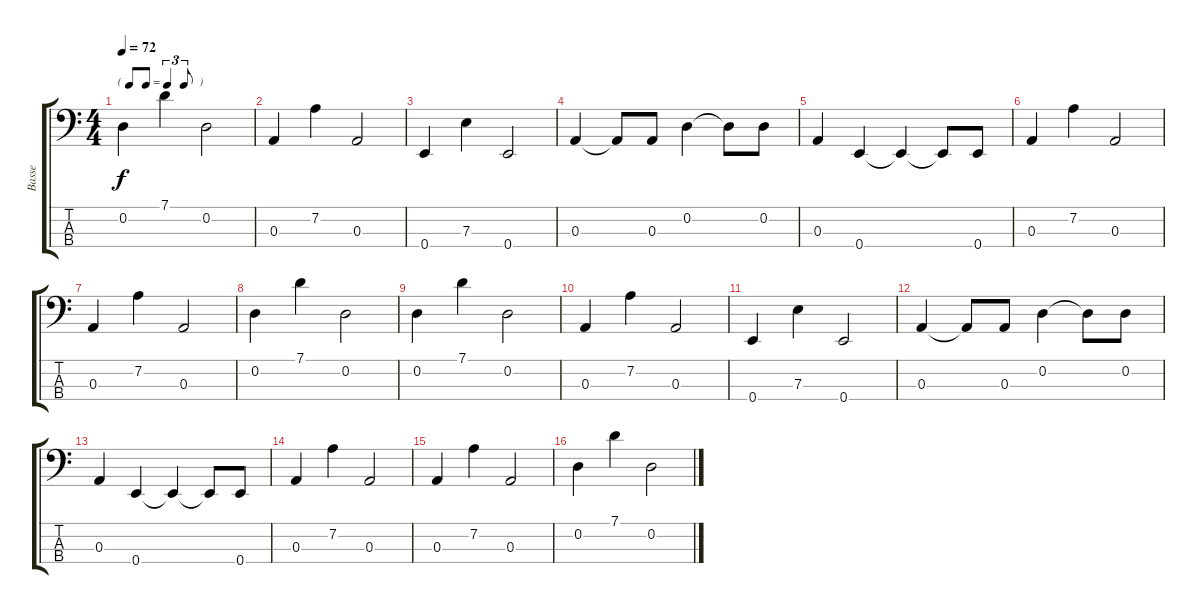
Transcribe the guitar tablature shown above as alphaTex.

\track ("Basse" "Basse") {instrument electricbassfinger}
\staff {score tabs}
\tuning (G2 D2 A1 E1) {hide}
\ts (4 4)
\tf triplet8th
\tempo 72
\clef f4
\ks c
0.2.4{dy f} 7.1.4 0.2.2 |
0.3.4 7.2.4 0.3.2 |
0.4.4 7.3.4 0.4.2 |
0.3.4 0.3{t}.8 0.3.8 0.2.4 0.2{t}.8 0.2.8 |
0.3.4 0.4.4 0.4{t}.4 0.4{t}.8 0.4.8 |
0.3.4 7.2.4 0.3.2 |
0.3.4 7.2.4 0.3.2 |
0.2.4 7.1.4 0.2.2 |
0.2.4 7.1.4 0.2.2 |
0.3.4 7.2.4 0.3.2 |
0.4.4 7.3.4 0.4.2 |
0.3.4 0.3{t}.8 0.3.8 0.2.4 0.2{t}.8 0.2.8 |
0.3.4 0.4.4 0.4{t}.4 0.4{t}.8 0.4.8 |
0.3.4 7.2.4 0.3.2 |
0.3.4 7.2.4 0.3.2 |
0.2.4 7.1.4 0.2.2
